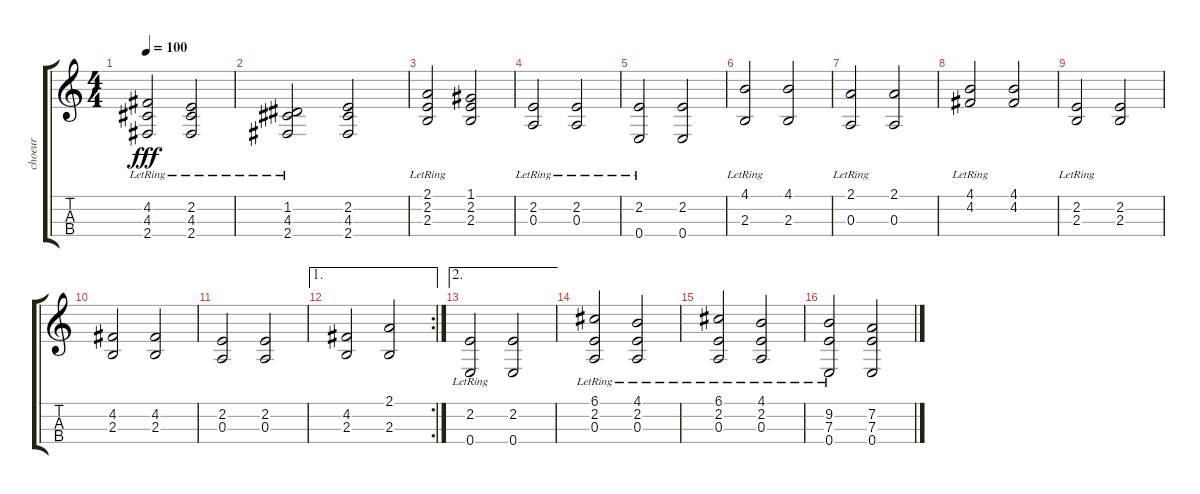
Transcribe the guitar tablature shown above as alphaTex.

\track ("choeur" "choeur") {instrument lead6voice}
\staff {score tabs}
\tuning (G4 D4 A3 E3) {hide}
\ts (4 4)
\tempo 100
\clef g2
\ks c
(4.2{lr} 4.3 2.4).2{dy fff} (2.2{lr} 4.3 2.4).2 |
(1.2{lr} 4.3 2.4).2 (2.2 4.3 2.4).2 |
(2.1 2.2{lr} 2.3).2 (1.1 2.2 2.3).2 |
(2.2{lr} 0.3).2 (2.2{lr} 0.3).2 |
(2.2{lr} 0.4).2 (2.2 0.4).2 |
(4.1{lr} 2.3).2 (4.1 2.3).2 |
(2.1{lr} 0.3).2 (2.1 0.3).2 |
(4.1{lr} 4.2).2 (4.1 4.2).2 |
(2.2{lr} 2.3).2 (2.2 2.3).2 |
(4.2 2.3).2 (4.2 2.3).2 |
(2.2 0.3).2 (2.2 0.3).2 |
\ae 1
\rc 2
(4.2 2.3).2 (2.1 2.3).2 |
\ae 2
(2.2{lr} 0.4).2 (2.2 0.4).2 |
(6.1{lr} 2.2 0.3).2 (4.1{lr} 2.2 0.3).2 |
(6.1{lr} 2.2 0.3).2 (4.1{lr} 2.2 0.3).2 |
(9.2{lr} 7.3{lr} 0.4).2 (7.2 7.3 0.4).2
